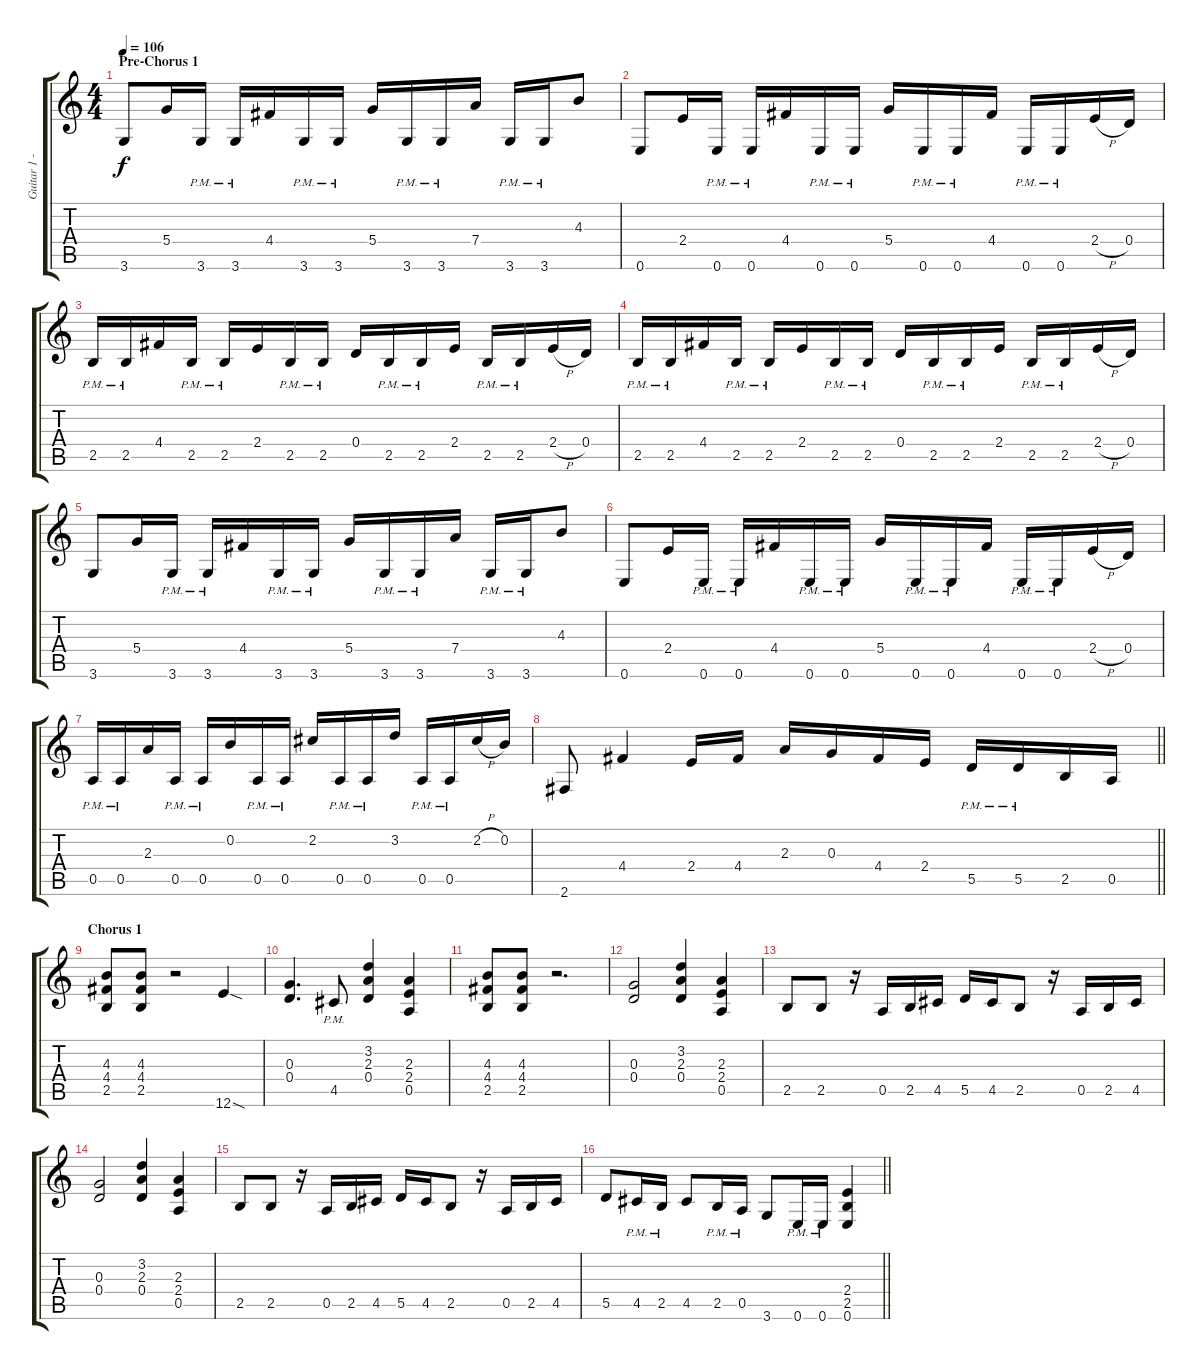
\track ("Guitar 1 - Lead Guitar" "Guitar 1 -") {instrument distortionguitar}
\staff {score tabs}
\tuning (E4 B3 G3 D3 A2 E2) {hide}
\ts (4 4)
\section ("" "Pre-Chorus 1")
\tempo 106
\clef g2
\ks c
3.6.8{dy f} 5.4.16 3.6{pm}.16 3.6{pm}.16 4.4.16 3.6{pm}.16 3.6{pm}.16 5.4.16 3.6{pm}.16 3.6{pm}.16 7.4.16 3.6{pm}.16 3.6{pm}.16 4.3.8 |
0.6.8 2.4.16 0.6{pm}.16 0.6{pm}.16 4.4.16 0.6{pm}.16 0.6{pm}.16 5.4.16 0.6{pm}.16 0.6{pm}.16 4.4.16 0.6{pm}.16 0.6{pm}.16 2.4{h}.16 0.4.16 |
2.5{pm}.16 2.5{pm}.16 4.4.16 2.5{pm}.16 2.5{pm}.16 2.4.16 2.5{pm}.16 2.5{pm}.16 0.4.16 2.5{pm}.16 2.5{pm}.16 2.4.16 2.5{pm}.16 2.5{pm}.16 2.4{h}.16 0.4.16 |
2.5{pm}.16 2.5{pm}.16 4.4.16 2.5{pm}.16 2.5{pm}.16 2.4.16 2.5{pm}.16 2.5{pm}.16 0.4.16 2.5{pm}.16 2.5{pm}.16 2.4.16 2.5{pm}.16 2.5{pm}.16 2.4{h}.16 0.4.16 |
3.6.8 5.4.16 3.6{pm}.16 3.6{pm}.16 4.4.16 3.6{pm}.16 3.6{pm}.16 5.4.16 3.6{pm}.16 3.6{pm}.16 7.4.16 3.6{pm}.16 3.6{pm}.16 4.3.8 |
0.6.8 2.4.16 0.6{pm}.16 0.6{pm}.16 4.4.16 0.6{pm}.16 0.6{pm}.16 5.4.16 0.6{pm}.16 0.6{pm}.16 4.4.16 0.6{pm}.16 0.6{pm}.16 2.4{h}.16 0.4.16 |
0.5{pm}.16 0.5{pm}.16 2.3.16 0.5{pm}.16 0.5{pm}.16 0.2.16 0.5{pm}.16 0.5{pm}.16 2.2.16 0.5{pm}.16 0.5{pm}.16 3.2.16 0.5{pm}.16 0.5{pm}.16 2.2{h}.16 0.2.16 |
\barLineRight lightlight
2.6.8 4.4.4 2.4.16 4.4.16 2.3.16 0.3.16 4.4.16 2.4.16 5.5{pm}.16 5.5{pm}.16 2.5.16 0.5.16 |
\section ("" "Chorus 1")
(4.3 4.4 2.5).8 (4.3 4.4 2.5).8 r.2 12.6{sod}.4 |
(0.3 0.4).4{d} 4.5{pm}.8 (3.2 2.3 0.4).4 (2.3 2.4 0.5).4 |
(4.3 4.4 2.5).8 (4.3 4.4 2.5).8 r.2{d} |
(0.3 0.4).2 (3.2 2.3 0.4).4 (2.3 2.4 0.5).4 |
2.5.8 2.5.8 r.16 0.5.16 2.5.16 4.5.16 5.5.16 4.5.16 2.5.8 r.16 0.5.16 2.5.16 4.5.16 |
(0.3 0.4).2 (3.2 2.3 0.4).4 (2.3 2.4 0.5).4 |
2.5.8 2.5.8 r.16 0.5.16 2.5.16 4.5.16 5.5.16 4.5.16 2.5.8 r.16 0.5.16 2.5.16 4.5.16 |
\barLineRight lightlight
5.5.8 4.5{pm}.16 2.5{pm}.16 4.5.8 2.5{pm}.16 0.5{pm}.16 3.6.8 0.6{pm}.16 0.6{pm}.16 (2.4 2.5 0.6).4
